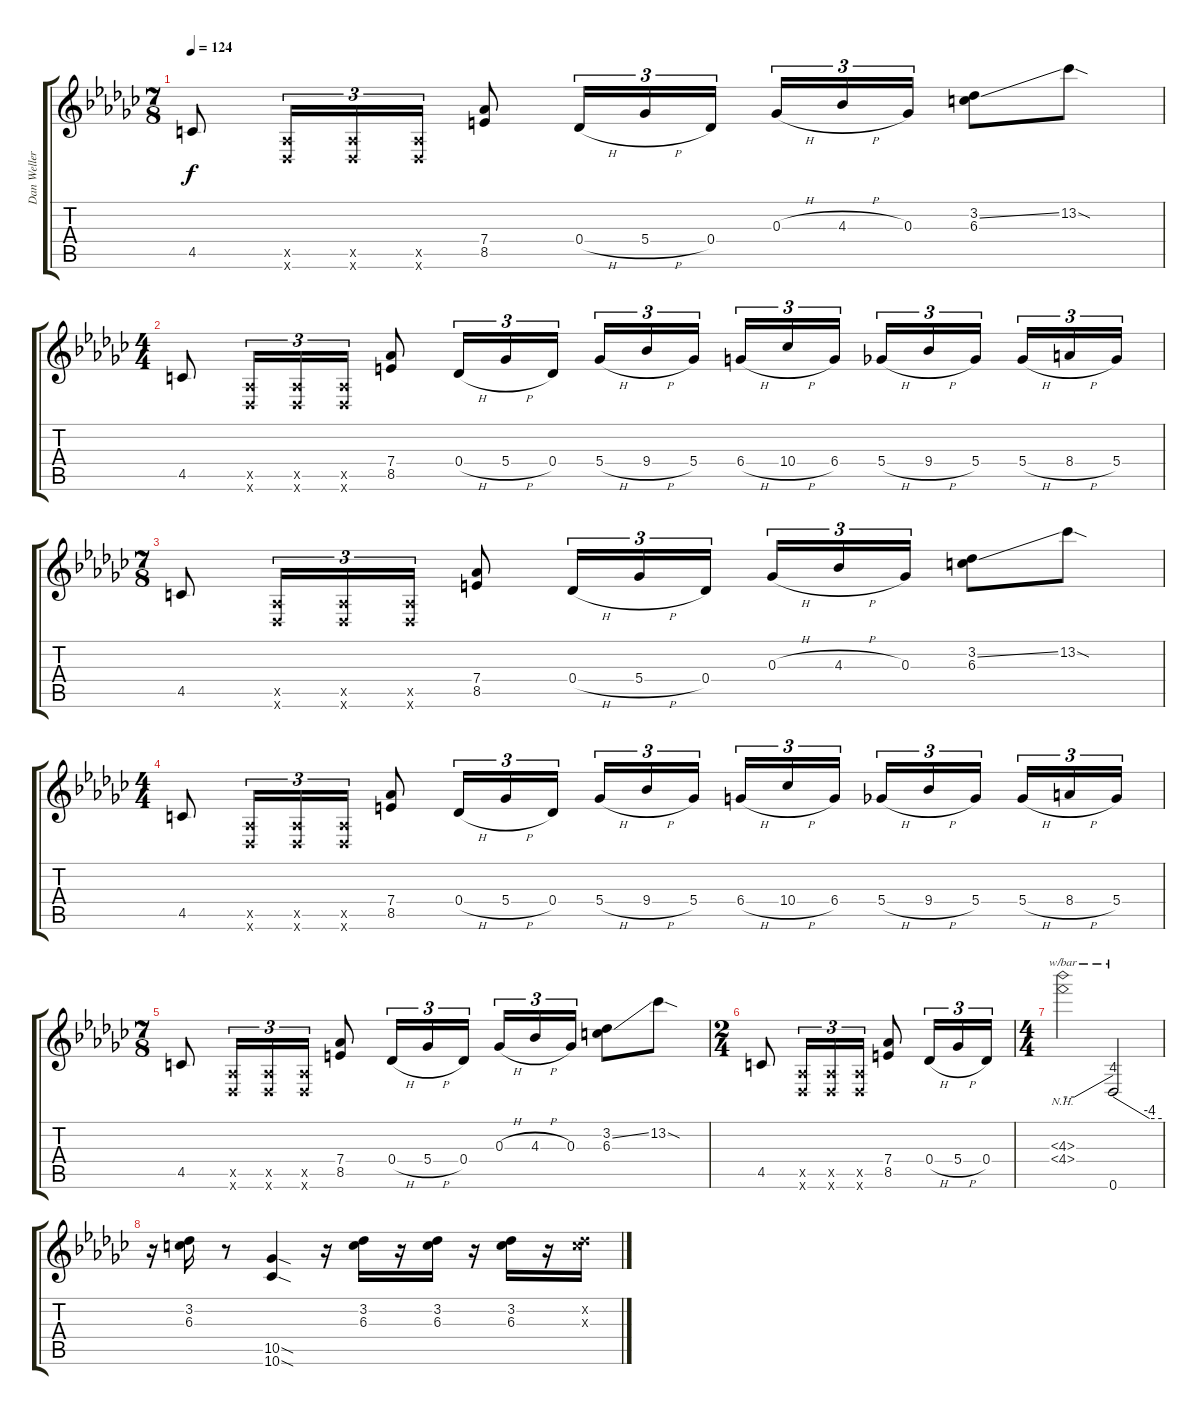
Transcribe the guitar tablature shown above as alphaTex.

\track ("Dan Weller" "Dan Weller") {instrument overdrivenguitar}
\staff {score tabs}
\tuning (Eb4 Bb3 Gb3 Db3 Ab2 Db2) {hide}
\ts (7 8)
\tempo 124
\clef g2
\ks gb
4.5.8{dy f} (0.5{x} 0.6{x}).16{tu (3 2)} (0.5{x} 0.6{x}).16{tu (3 2)} (0.5{x} 0.6{x}).16{tu (3 2)} (7.4 8.5).8 0.4{h}.16{tu (3 2)} 5.4{h}.16{tu (3 2)} 0.4.16{tu (3 2)} 0.3{h}.16{tu (3 2)} 4.3{h}.16{tu (3 2)} 0.3.16{tu (3 2)} (3.2{ss} 6.3).8 13.2{sod}.8 |
\ts (4 4)
4.5.8 (0.5{x} 0.6{x}).16{tu (3 2)} (0.5{x} 0.6{x}).16{tu (3 2)} (0.5{x} 0.6{x}).16{tu (3 2)} (7.4 8.5).8 0.4{h}.16{tu (3 2)} 5.4{h}.16{tu (3 2)} 0.4.16{tu (3 2)} 5.4{h}.16{tu (3 2)} 9.4{h}.16{tu (3 2)} 5.4.16{tu (3 2) beam splitsecondary} 6.4{h}.16{tu (3 2)} 10.4{h}.16{tu (3 2)} 6.4.16{tu (3 2)} 5.4{h}.16{tu (3 2)} 9.4{h}.16{tu (3 2)} 5.4.16{tu (3 2) beam splitsecondary} 5.4{h}.16{tu (3 2)} 8.4{h}.16{tu (3 2)} 5.4.16{tu (3 2)} |
\ts (7 8)
4.5.8 (0.5{x} 0.6{x}).16{tu (3 2)} (0.5{x} 0.6{x}).16{tu (3 2)} (0.5{x} 0.6{x}).16{tu (3 2)} (7.4 8.5).8 0.4{h}.16{tu (3 2)} 5.4{h}.16{tu (3 2)} 0.4.16{tu (3 2)} 0.3{h}.16{tu (3 2)} 4.3{h}.16{tu (3 2)} 0.3.16{tu (3 2)} (3.2{ss} 6.3).8 13.2{sod}.8 |
\ts (4 4)
4.5.8 (0.5{x} 0.6{x}).16{tu (3 2)} (0.5{x} 0.6{x}).16{tu (3 2)} (0.5{x} 0.6{x}).16{tu (3 2)} (7.4 8.5).8 0.4{h}.16{tu (3 2)} 5.4{h}.16{tu (3 2)} 0.4.16{tu (3 2)} 5.4{h}.16{tu (3 2)} 9.4{h}.16{tu (3 2)} 5.4.16{tu (3 2) beam splitsecondary} 6.4{h}.16{tu (3 2)} 10.4{h}.16{tu (3 2)} 6.4.16{tu (3 2)} 5.4{h}.16{tu (3 2)} 9.4{h}.16{tu (3 2)} 5.4.16{tu (3 2) beam splitsecondary} 5.4{h}.16{tu (3 2)} 8.4{h}.16{tu (3 2)} 5.4.16{tu (3 2)} |
\ts (7 8)
4.5.8 (0.5{x} 0.6{x}).16{tu (3 2)} (0.5{x} 0.6{x}).16{tu (3 2)} (0.5{x} 0.6{x}).16{tu (3 2)} (7.4 8.5).8 0.4{h}.16{tu (3 2)} 5.4{h}.16{tu (3 2)} 0.4.16{tu (3 2)} 0.3{h}.16{tu (3 2)} 4.3{h}.16{tu (3 2)} 0.3.16{tu (3 2)} (3.2{ss} 6.3).8 13.2{sod}.8 |
\ts (2 4)
4.5.8 (0.5{x} 0.6{x}).16{tu (3 2)} (0.5{x} 0.6{x}).16{tu (3 2)} (0.5{x} 0.6{x}).16{tu (3 2)} (7.4 8.5).8 0.4{h}.16{tu (3 2)} 5.4{h}.16{tu (3 2)} 0.4.16{tu (3 2)} |
\ts (4 4)
(4.3{nh} 4.4{nh}).2{tbe (custom default 0 0 14 0 60 16)} 0.6.2{tbe (custom default 0 0 45 -16 60 -16)} |
r.16 (3.2 6.3).16 r.8 (10.5{sod} 10.6{sod}).4 r.16 (3.2 6.3).16 r.16 (3.2 6.3).16 r.16 (3.2 6.3).16 r.16 (3.2{x} 6.3{x}).16
